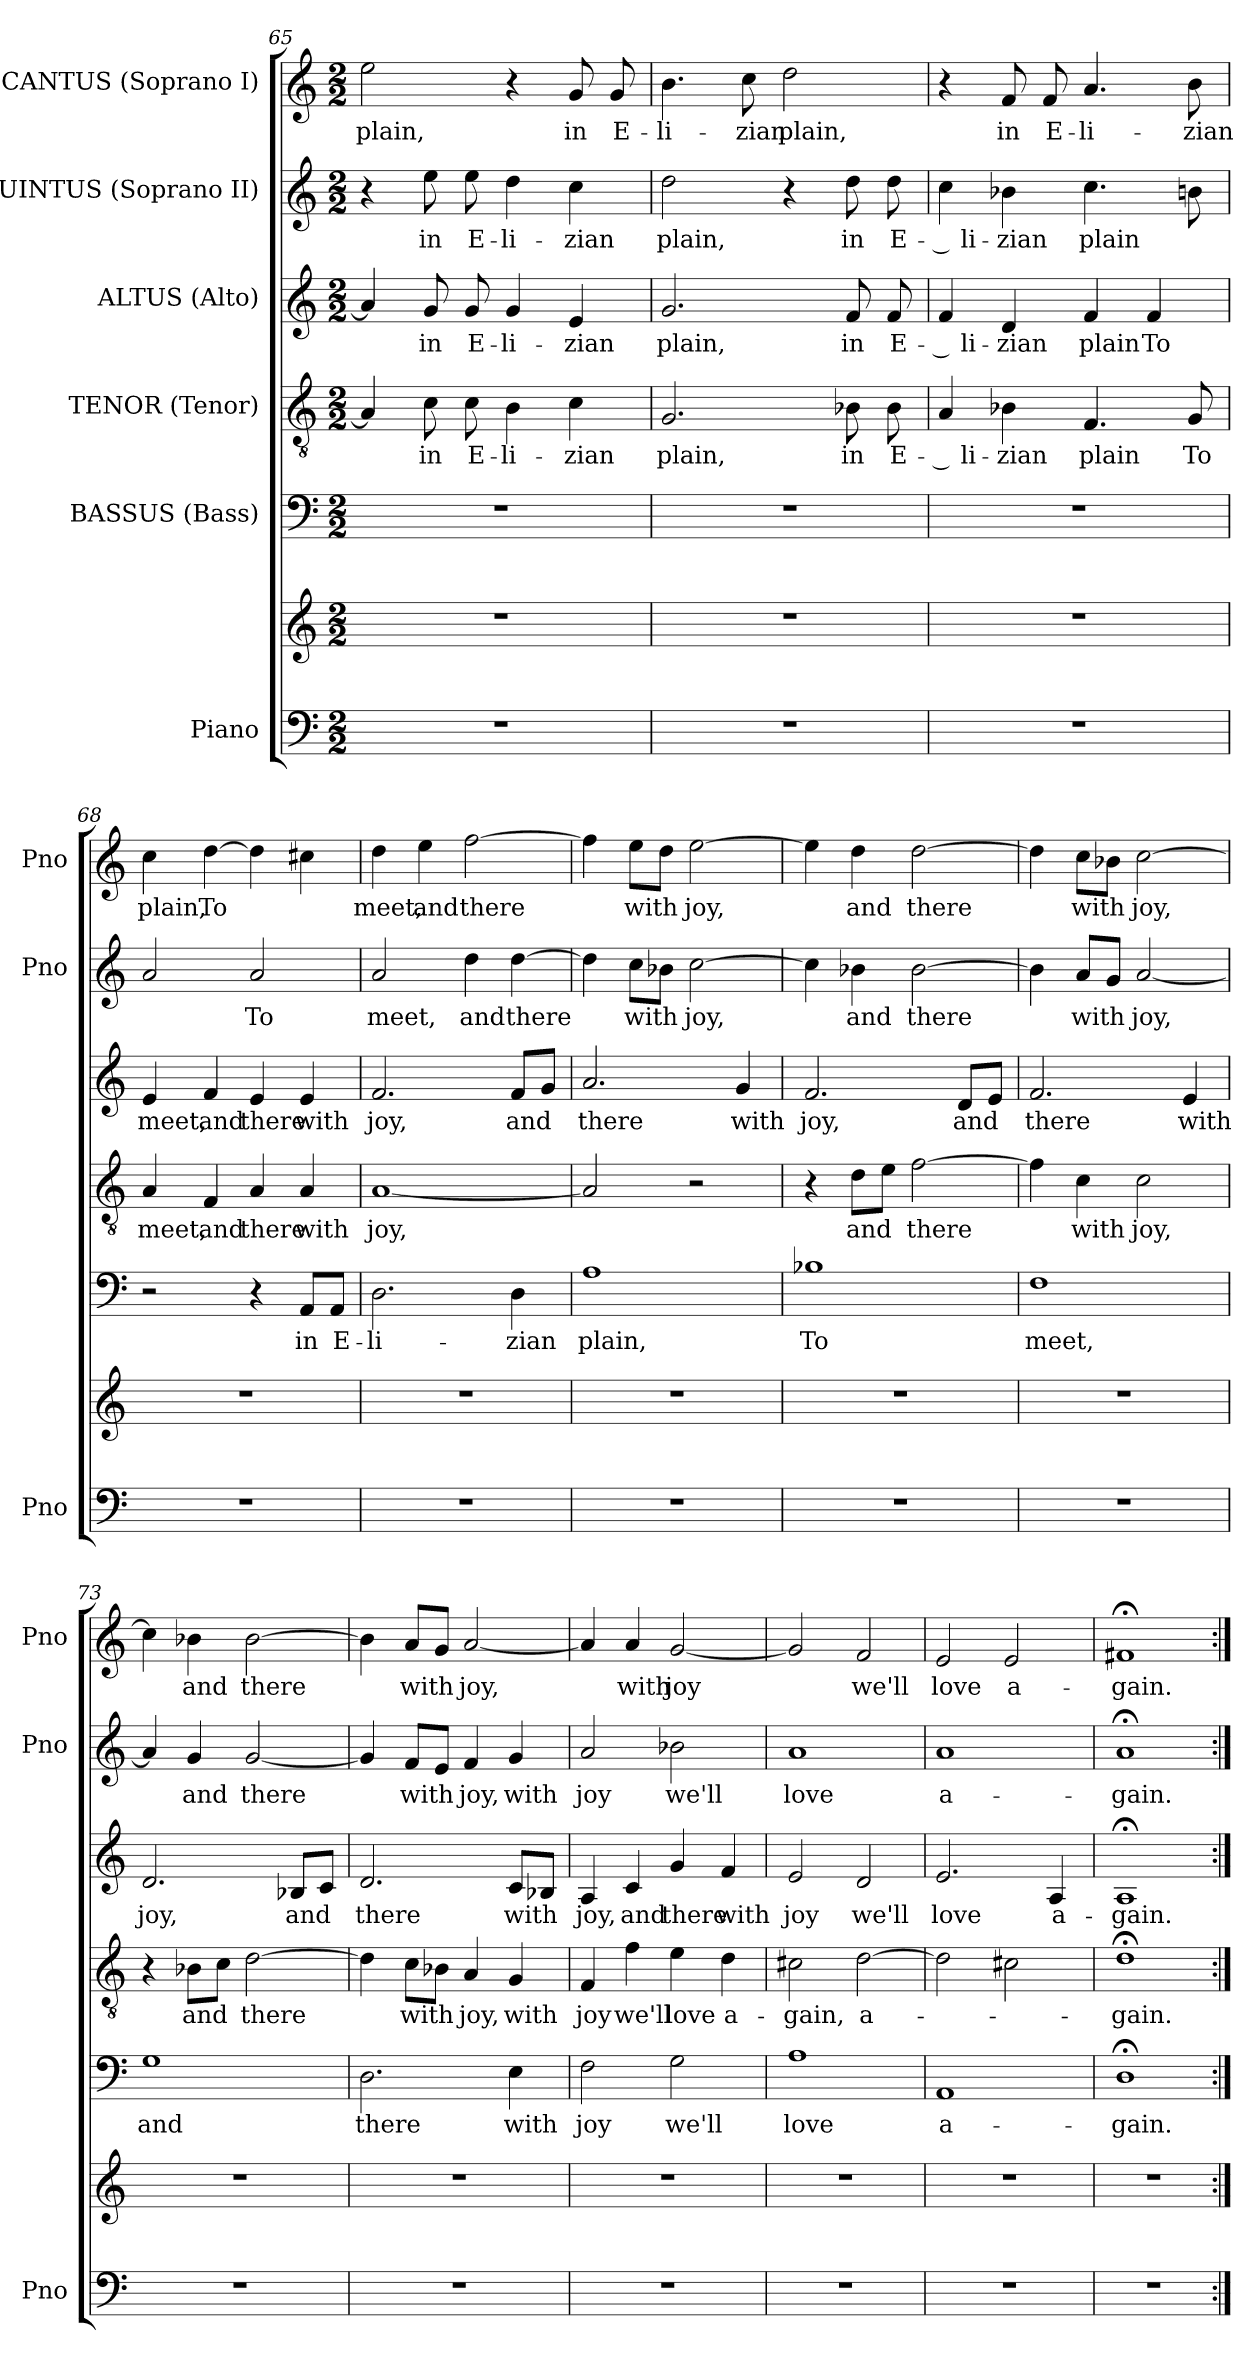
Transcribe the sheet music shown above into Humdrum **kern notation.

**kern	**kern	**kern	**text	**kern	**text	**kern	**text	**kern	**text	**kern	**text
*part6	*part6	*part5	*part5	*part4	*part4	*part3	*part3	*part2	*part2	*part1	*part1
*staff7	*staff6	*staff5	*staff5	*staff4	*staff4	*staff3	*staff3	*staff2	*staff2	*staff1	*staff1
*I"Piano	*	*I"BASSUS (Bass)	*	*I"TENOR (Tenor)	*	*I"ALTUS (Alto)	*	*I"QUINTUS (Soprano II)	*	*I"CANTUS (Soprano I)	*
*I'Pno	*	*	*	*	*	*	*	*I'Pno	*	*I'Pno	*
*clefF4	*clefG2	*clefF4	*	*clefGv2	*	*clefG2	*	*clefG2	*	*clefG2	*
*k[]	*k[]	*k[]	*	*k[]	*	*k[]	*	*k[]	*	*k[]	*
*C:	*C:	*C:	*	*C:	*	*C:	*	*C:	*	*C:	*
*M2/2	*M2/2	*M2/2	*	*M2/2	*	*M2/2	*	*M2/2	*	*M2/2	*
=65	=65	=65	=65	=65	=65	=65	=65	=65	=65	=65	=65
!	!	!	!	!	!	!	!	!	!	!	!LO:LY:b
1r	1r	1r	.	4A/]	.	4a/]	.	4r	.	2ee\	plain,
!	!	!	!	!	!LO:LY:b	!	!LO:LY:b	!	!LO:LY:b	!	!
.	.	.	.	8c\	in	8g/	in	8ee\	in	.	.
!	!	!	!	!	!LO:LY:b	!	!LO:LY:b	!	!LO:LY:b	!	!
.	.	.	.	8c\	E-	8g/	E-	8ee\	E-	.	.
!	!	!	!	!	!LO:LY:b	!	!LO:LY:b	!	!LO:LY:b	!	!
.	.	.	.	4B\	-li-	4g/	-li-	4dd\	-li-	4r	.
!	!	!	!	!	!LO:LY:b	!	!LO:LY:b	!	!LO:LY:b	!	!LO:LY:b
.	.	.	.	4c\	-zian	4e/	-zian	4cc\	-zian	8g/	in
!	!	!	!	!	!	!	!	!	!	!	!LO:LY:b
.	.	.	.	.	.	.	.	.	.	8g/	E-
=66	=66	=66	=66	=66	=66	=66	=66	=66	=66	=66	=66
!	!	!	!	!	!LO:LY:b	!	!LO:LY:b	!	!LO:LY:b	!	!LO:LY:b
1r	1r	1r	.	2.G/	plain,	2.g/	plain,	2dd\	plain,	4.b\	-li-
!	!	!	!	!	!	!	!	!	!	!	!LO:LY:b
.	.	.	.	.	.	.	.	.	.	8cc\	-zian
!	!	!	!	!	!	!	!	!	!	!	!LO:LY:b
.	.	.	.	.	.	.	.	4r	.	2dd\	plain,
!	!	!	!	!	!LO:LY:b	!	!LO:LY:b	!	!LO:LY:b	!	!
.	.	.	.	8B-X\	in	8f/	in	8dd\	in	.	.
!	!	!	!	!	!LO:LY:b	!	!LO:LY:b	!	!LO:LY:b	!	!
.	.	.	.	8B-\	E-	8f/	E-	8dd\	E-	.	.
=67	=67	=67	=67	=67	=67	=67	=67	=67	=67	=67	=67
!	!	!	!	!	!LO:LY:b	!	!LO:LY:b	!	!LO:LY:b	!	!
1r	1r	1r	.	4A/	-­ li-	4f/	-­ li-	4cc\	-­ li-	4r	.
!	!	!	!	!	!LO:LY:b	!	!LO:LY:b	!	!LO:LY:b	!	!LO:LY:b
.	.	.	.	4B-X\	-zian	4d/	-zian	4b-X\	-zian	8f/	in
!	!	!	!	!	!	!	!	!	!	!	!LO:LY:b
.	.	.	.	.	.	.	.	.	.	8f/	E-
!	!	!	!	!	!LO:LY:b	!	!LO:LY:b	!	!LO:LY:b	!	!LO:LY:b
.	.	.	.	4.F/	plain	4f/	plain	4.cc\	plain	4.a/	-li-
!	!	!	!	!	!	!	!LO:LY:b	!	!	!	!
.	.	.	.	.	.	4f/	To	.	.	.	.
!	!	!	!	!	!LO:LY:b	!	!	!	!	!	!LO:LY:b
.	.	.	.	8G/	To	.	.	8bn\	.	8b\	-zian
=68	=68	=68	=68	=68	=68	=68	=68	=68	=68	=68	=68
!	!	!	!	!	!LO:LY:b	!	!LO:LY:b	!	!	!	!LO:LY:b
1r	1r	2r	.	4A/	meet,	4e/	meet,	2a/	.	4cc\	plain,
!	!	!	!	!	!LO:LY:b	!	!LO:LY:b	!	!	!	!LO:LY:b
.	.	.	.	4F/	and	4f/	and	.	.	[4dd\	To
!	!	!	!	!	!LO:LY:b	!	!LO:LY:b	!	!LO:LY:b	!	!
.	.	4r	.	4A/	there	4e/	there	2a/	To	4dd\]	.
!	!	!	!LO:LY:b	!	!LO:LY:b	!	!LO:LY:b	!	!	!	!
.	.	8AA/L	in	4A/	with	4e/	with	.	.	4cc#X\	.
!	!	!	!LO:LY:b	!	!	!	!	!	!	!	!
.	.	8AA/J	E-	.	.	.	.	.	.	.	.
!!LO:PB:g=z
=69	=69	=69	=69	=69	=69	=69	=69	=69	=69	=69	=69
!	!	!	!LO:LY:b	!	!LO:LY:b	!	!LO:LY:b	!	!LO:LY:b	!	!LO:LY:b
1r	1r	2.D\	-li-	[1A	joy,	2.f/	joy,	2a/	meet,	4dd\	meet,
!	!	!	!	!	!	!	!	!	!	!	!LO:LY:b
.	.	.	.	.	.	.	.	.	.	4ee\	and
!	!	!	!	!	!	!	!	!	!LO:LY:b	!	!LO:LY:b
.	.	.	.	.	.	.	.	4dd\	and	[2ff\	there
!	!	!	!LO:LY:b	!	!	!	!LO:LY:b	!	!LO:LY:b	!	!
.	.	4D\	-zian	.	.	8f/L	and	[4dd\	there	.	.
.	.	.	.	.	.	8g/J	.	.	.	.	.
=70	=70	=70	=70	=70	=70	=70	=70	=70	=70	=70	=70
!	!	!	!LO:LY:b	!	!	!	!LO:LY:b	!	!	!	!
1r	1r	1A	plain,	2A/]	.	2.a/	there	4dd\]	.	4ff\]	.
!	!	!	!	!	!	!	!	!	!LO:LY:b	!	!LO:LY:b
.	.	.	.	.	.	.	.	8cc\L	with	8ee\L	with
.	.	.	.	.	.	.	.	8b-X\J	.	8dd\J	.
!	!	!	!	!	!	!	!	!	!LO:LY:b	!	!LO:LY:b
.	.	.	.	2r	.	.	.	[2cc\	joy,	[2ee\	joy,
!	!	!	!	!	!	!	!LO:LY:b	!	!	!	!
.	.	.	.	.	.	4g/	with	.	.	.	.
=71	=71	=71	=71	=71	=71	=71	=71	=71	=71	=71	=71
!	!	!	!LO:LY:b	!	!	!	!LO:LY:b	!	!	!	!
1r	1r	1B-X	To	4r	.	2.f/	joy,	4cc\]	.	4ee\]	.
!	!	!	!	!	!LO:LY:b	!	!	!	!LO:LY:b	!	!LO:LY:b
.	.	.	.	8d\L	and	.	.	4b-X\	and	4dd\	and
.	.	.	.	8e\J	.	.	.	.	.	.	.
!	!	!	!	!	!LO:LY:b	!	!	!	!LO:LY:b	!	!LO:LY:b
.	.	.	.	[2f\	there	.	.	[2b-\	there	[2dd\	there
!	!	!	!	!	!	!	!LO:LY:b	!	!	!	!
.	.	.	.	.	.	8d/L	and	.	.	.	.
.	.	.	.	.	.	8e/J	.	.	.	.	.
=72	=72	=72	=72	=72	=72	=72	=72	=72	=72	=72	=72
!	!	!	!LO:LY:b	!	!	!	!LO:LY:b	!	!	!	!
1r	1r	1F	meet,	4f\]	.	2.f/	there	4b-\]	.	4dd\]	.
!	!	!	!	!	!LO:LY:b	!	!	!	!LO:LY:b	!	!LO:LY:b
.	.	.	.	4c\	with	.	.	8a/L	with	8cc\L	with
.	.	.	.	.	.	.	.	8g/J	.	8b-X\J	.
!	!	!	!	!	!LO:LY:b	!	!	!	!LO:LY:b	!	!LO:LY:b
.	.	.	.	2c\	joy,	.	.	[2a/	joy,	[2cc\	joy,
!	!	!	!	!	!	!	!LO:LY:b	!	!	!	!
.	.	.	.	.	.	4e/	with	.	.	.	.
!!LO:LB:g=z
=73	=73	=73	=73	=73	=73	=73	=73	=73	=73	=73	=73
!	!	!	!LO:LY:b	!	!	!	!LO:LY:b	!	!	!	!
1r	1r	1G	and	4r	.	2.d/	joy,	4a/]	.	4cc\]	.
!	!	!	!	!	!LO:LY:b	!	!	!	!LO:LY:b	!	!LO:LY:b
.	.	.	.	8B-X\L	and	.	.	4g/	and	4b-X\	and
.	.	.	.	8c\J	.	.	.	.	.	.	.
!	!	!	!	!	!LO:LY:b	!	!	!	!LO:LY:b	!	!LO:LY:b
.	.	.	.	[2d\	there	.	.	[2g/	there	[2b-\	there
!	!	!	!	!	!	!	!LO:LY:b	!	!	!	!
.	.	.	.	.	.	8B-X/L	and	.	.	.	.
.	.	.	.	.	.	8c/J	.	.	.	.	.
=74	=74	=74	=74	=74	=74	=74	=74	=74	=74	=74	=74
!	!	!	!LO:LY:b	!	!	!	!LO:LY:b	!	!	!	!
1r	1r	2.D\	there	4d\]	.	2.d/	there	4g/]	.	4b-\]	.
!	!	!	!	!	!LO:LY:b	!	!	!	!LO:LY:b	!	!LO:LY:b
.	.	.	.	8c\L	with	.	.	8f/L	with	8a/L	with
.	.	.	.	8B-X\J	.	.	.	8e/J	.	8g/J	.
!	!	!	!	!	!LO:LY:b	!	!	!	!LO:LY:b	!	!LO:LY:b
.	.	.	.	4A/	joy,	.	.	4f/	joy,	[2a/	joy,
!	!	!	!LO:LY:b	!	!LO:LY:b	!	!LO:LY:b	!	!LO:LY:b	!	!
.	.	4E\	with	4G/	with	8c/L	with	4g/	with	.	.
.	.	.	.	.	.	8B-X/J	.	.	.	.	.
=75	=75	=75	=75	=75	=75	=75	=75	=75	=75	=75	=75
!	!	!	!LO:LY:b	!	!LO:LY:b	!	!LO:LY:b	!	!LO:LY:b	!	!
1r	1r	2F\	joy	4F/	joy	4A/	joy,	2a/	joy	4a/]	.
!	!	!	!	!	!LO:LY:b	!	!LO:LY:b	!	!	!	!LO:LY:b
.	.	.	.	4f\	we'll	4c/	and	.	.	4a/	with
!	!	!	!LO:LY:b	!	!LO:LY:b	!	!LO:LY:b	!	!LO:LY:b	!	!LO:LY:b
.	.	2G\	we'll	4e\	love	4g/	there	2b-X\	we'll	[2g/	joy
!	!	!	!	!	!LO:LY:b	!	!LO:LY:b	!	!	!	!
.	.	.	.	4d\	a-	4f/	with	.	.	.	.
=76	=76	=76	=76	=76	=76	=76	=76	=76	=76	=76	=76
!	!	!	!LO:LY:b	!	!LO:LY:b	!	!LO:LY:b	!	!LO:LY:b	!	!
1r	1r	1A	love	2c#X\	-gain,	2e/	joy	1a	love	2g/]	.
!	!	!	!	!	!LO:LY:b	!	!LO:LY:b	!	!	!	!LO:LY:b
.	.	.	.	[2d\	a-	2d/	we'll	.	.	2f/	we'll
=77	=77	=77	=77	=77	=77	=77	=77	=77	=77	=77	=77
!	!	!	!LO:LY:b	!	!	!	!LO:LY:b	!	!LO:LY:b	!	!LO:LY:b
1r	1r	1AA	a-	2d\]	.	2.e/	love	1a	a-	2e/	love
!	!	!	!	!	!	!	!	!	!	!	!LO:LY:b
.	.	.	.	2c#X\	.	.	.	.	.	2e/	a-
!	!	!	!	!	!	!	!LO:LY:b	!	!	!	!
.	.	.	.	.	.	4A/	a-	.	.	.	.
=78	=78	=78	=78	=78	=78	=78	=78	=78	=78	=78	=78
!	!	!	!LO:LY:b	!	!LO:LY:b	!	!LO:LY:b	!	!LO:LY:b	!	!LO:LY:b
1r	1r	1D;<	-gain.	1d;<	-gain.	1A;<	-gain.	1a;<	-gain.	1f#X;<	-gain.
=:|!	=:|!	=:|!	=:|!	=:|!	=:|!	=:|!	=:|!	=:|!	=:|!	=:|!	=:|!
*-	*-	*-	*-	*-	*-	*-	*-	*-	*-	*-	*-
